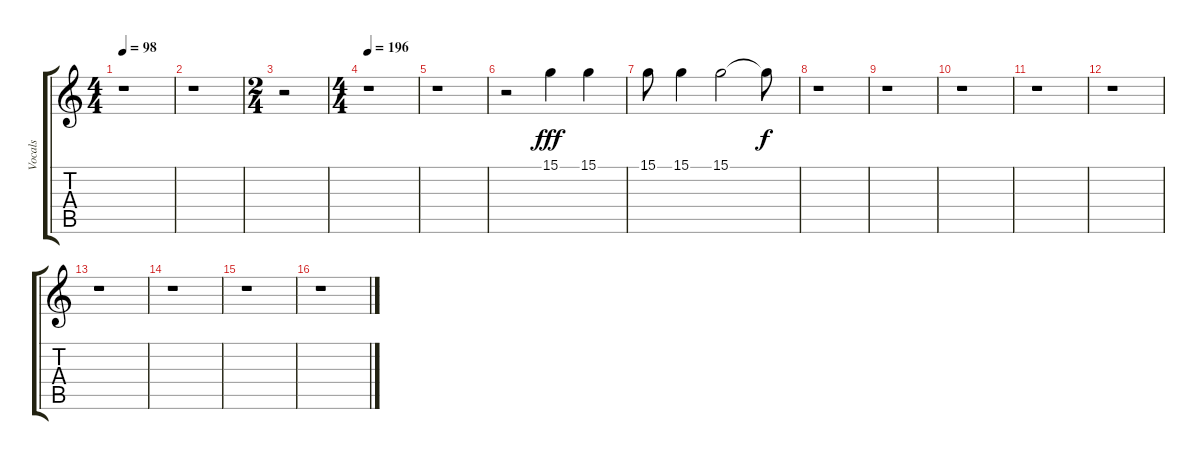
\track ("Vocals" "Vocals") {instrument ocarina}
\staff {score tabs}
\tuning (E4 B3 G3 D3 A2 E2) {hide}
\ts (4 4)
\tempo 98
\clef g2
\ks c
r.1{dy fff} |
r.1 |
\ts (2 4)
r.2 |
\ts (4 4)
\tempo 196
r.1 |
r.1 |
r.2 15.1.4 15.1.4 |
15.1.8 15.1.4 15.1.2 15.1{t}.8{dy f} |
r.1 |
r.1 |
r.1 |
r.1 |
r.1 |
r.1 |
r.1 |
r.1 |
r.1
